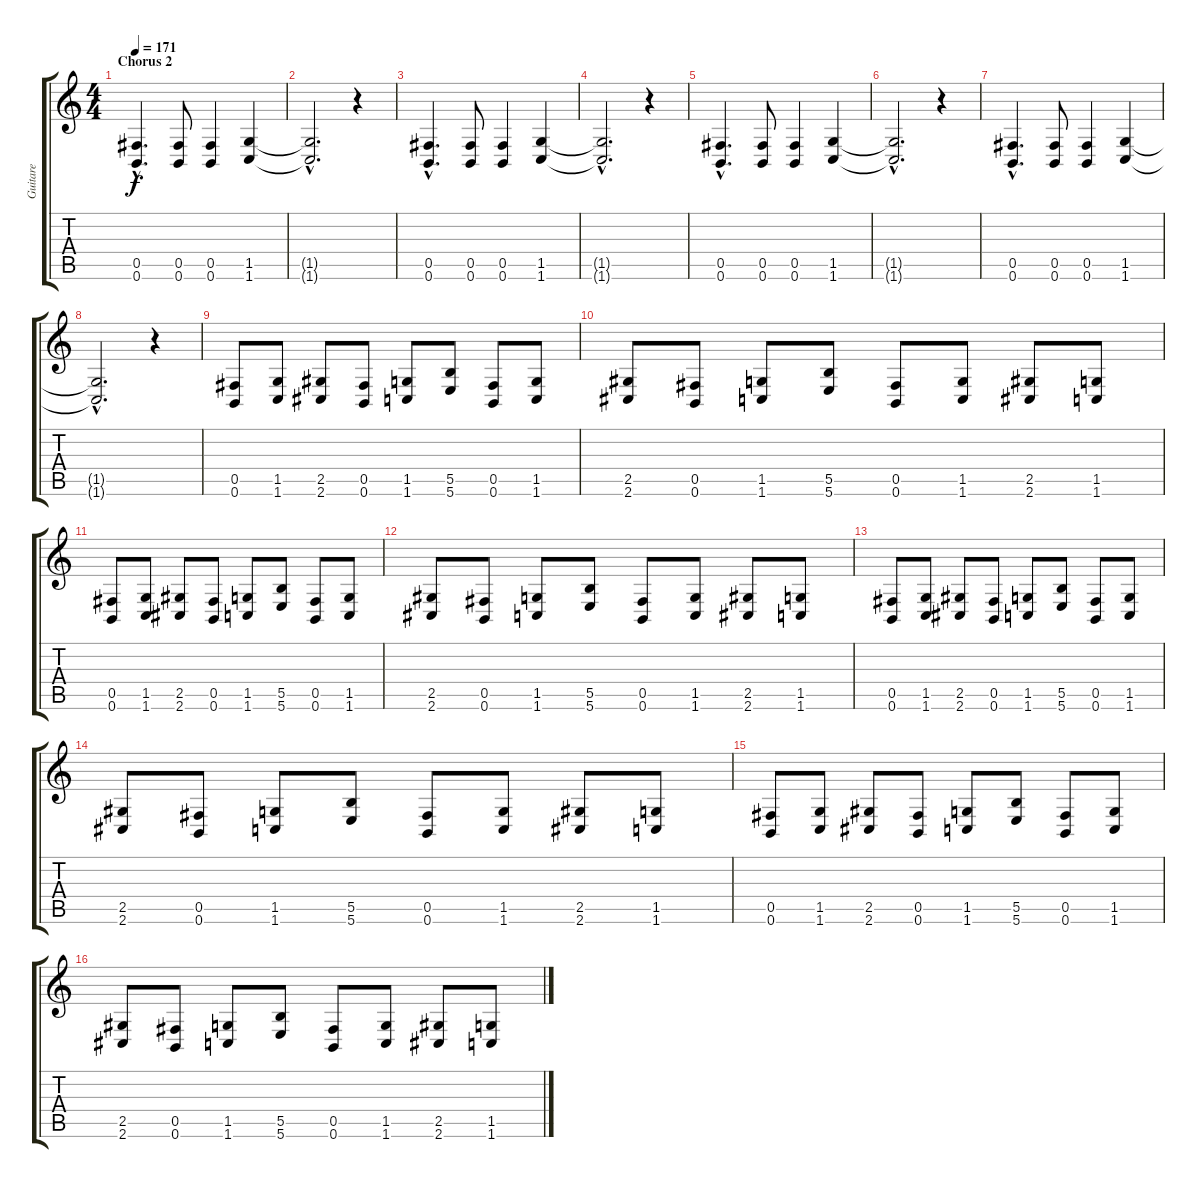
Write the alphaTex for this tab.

\track ("Guitare" "Guitare") {instrument overdrivenguitar}
\staff {score tabs}
\tuning (Db4 Ab3 E3 B2 Gb2 B1) {hide}
\ts (4 4)
\section ("" "Chorus 2")
\tempo 171
\clef g2
\ks c
(0.5{hac} 0.6{hac}).4{d dy f} (0.5 0.6).8 (0.5 0.6).4 (1.5 1.6).4 |
(1.5{hac t} 1.6{hac t}).2{d} r.4 |
(0.5{hac} 0.6{hac}).4{d} (0.5 0.6).8 (0.5 0.6).4 (1.5 1.6).4 |
(1.5{hac t} 1.6{hac t}).2{d} r.4 |
(0.5{hac} 0.6{hac}).4{d} (0.5 0.6).8 (0.5 0.6).4 (1.5 1.6).4 |
(1.5{hac t} 1.6{hac t}).2{d} r.4 |
(0.5{hac} 0.6{hac}).4{d} (0.5 0.6).8 (0.5 0.6).4 (1.5 1.6).4 |
(1.5{hac t} 1.6{hac t}).2{d} r.4 |
(0.5 0.6).8 (1.5 1.6).8 (2.5 2.6).8 (0.5 0.6).8 (1.5 1.6).8 (5.5 5.6).8 (0.5 0.6).8 (1.5 1.6).8 |
(2.5 2.6).8 (0.5 0.6).8 (1.5 1.6).8 (5.5 5.6).8 (0.5 0.6).8 (1.5 1.6).8 (2.5 2.6).8 (1.5 1.6).8 |
(0.5 0.6).8 (1.5 1.6).8 (2.5 2.6).8 (0.5 0.6).8 (1.5 1.6).8 (5.5 5.6).8 (0.5 0.6).8 (1.5 1.6).8 |
(2.5 2.6).8 (0.5 0.6).8 (1.5 1.6).8 (5.5 5.6).8 (0.5 0.6).8 (1.5 1.6).8 (2.5 2.6).8 (1.5 1.6).8 |
(0.5 0.6).8 (1.5 1.6).8 (2.5 2.6).8 (0.5 0.6).8 (1.5 1.6).8 (5.5 5.6).8 (0.5 0.6).8 (1.5 1.6).8 |
(2.5 2.6).8 (0.5 0.6).8 (1.5 1.6).8 (5.5 5.6).8 (0.5 0.6).8 (1.5 1.6).8 (2.5 2.6).8 (1.5 1.6).8 |
(0.5 0.6).8 (1.5 1.6).8 (2.5 2.6).8 (0.5 0.6).8 (1.5 1.6).8 (5.5 5.6).8 (0.5 0.6).8 (1.5 1.6).8 |
(2.5 2.6).8 (0.5 0.6).8 (1.5 1.6).8 (5.5 5.6).8 (0.5 0.6).8 (1.5 1.6).8 (2.5 2.6).8 (1.5 1.6).8
